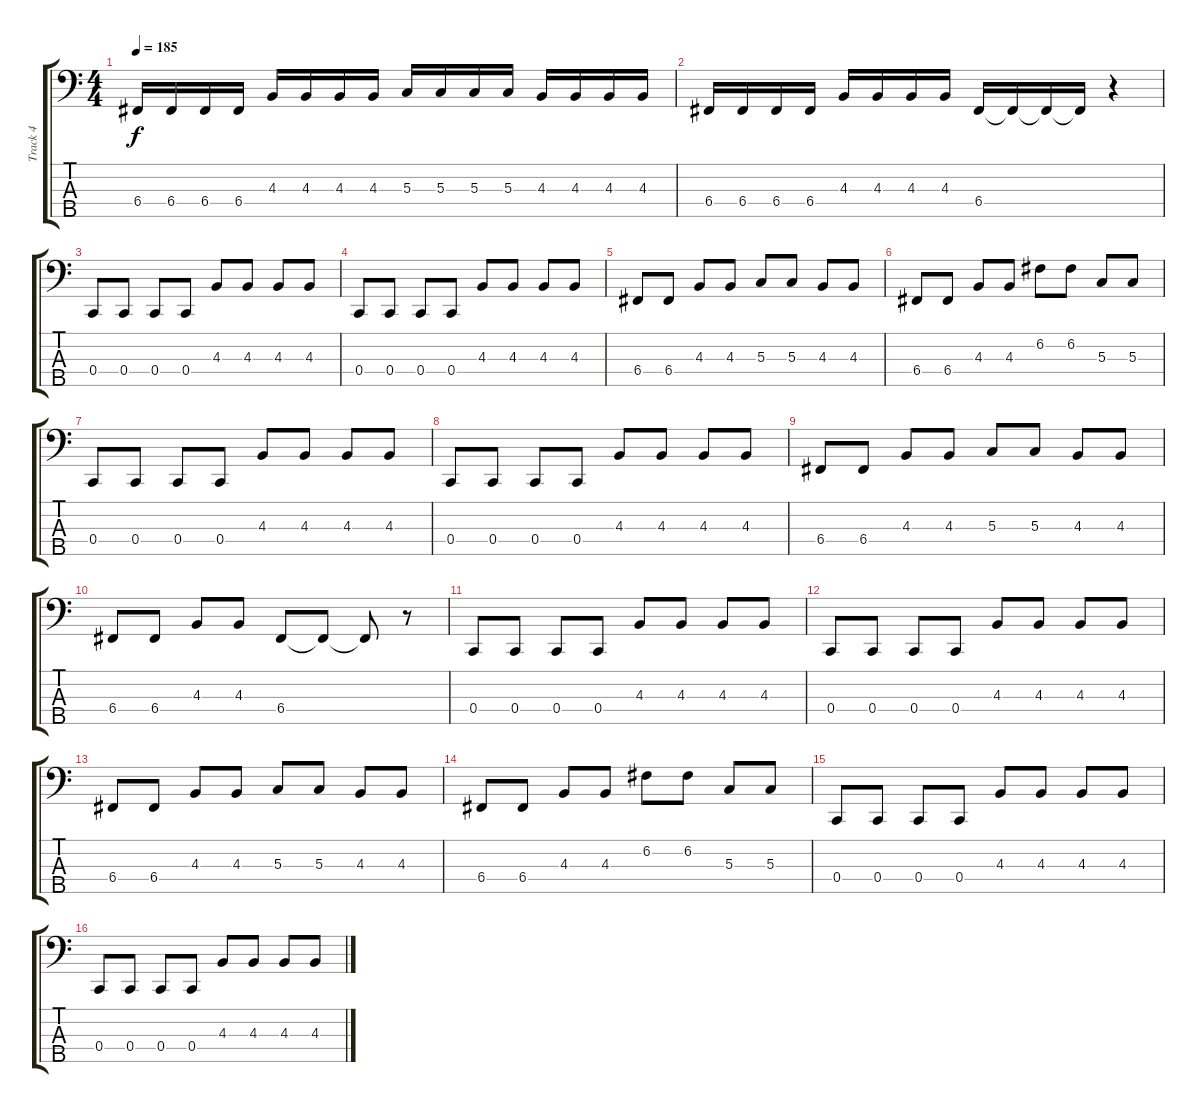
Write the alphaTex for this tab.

\track ("Track 4" "Track 4") {instrument electricbasspick}
\staff {score tabs}
\tuning (F2 C2 G1 C1 G0) {hide}
\ts (4 4)
\tempo 185
\clef f4
\ks c
6.4.16{dy f} 6.4.16 6.4.16 6.4.16 4.3.16 4.3.16 4.3.16 4.3.16 5.3.16 5.3.16 5.3.16 5.3.16 4.3.16 4.3.16 4.3.16 4.3.16 |
6.4.16 6.4.16 6.4.16 6.4.16 4.3.16 4.3.16 4.3.16 4.3.16 6.4.16 6.4{t}.16 6.4{t}.16 6.4{t}.16 r.4 |
0.4.8 0.4.8 0.4.8 0.4.8 4.3.8 4.3.8 4.3.8 4.3.8 |
0.4.8 0.4.8 0.4.8 0.4.8 4.3.8 4.3.8 4.3.8 4.3.8 |
6.4.8 6.4.8 4.3.8 4.3.8 5.3.8 5.3.8 4.3.8 4.3.8 |
6.4.8 6.4.8 4.3.8 4.3.8 6.2.8 6.2.8 5.3.8 5.3.8 |
0.4.8 0.4.8 0.4.8 0.4.8 4.3.8 4.3.8 4.3.8 4.3.8 |
0.4.8 0.4.8 0.4.8 0.4.8 4.3.8 4.3.8 4.3.8 4.3.8 |
6.4.8 6.4.8 4.3.8 4.3.8 5.3.8 5.3.8 4.3.8 4.3.8 |
6.4.8 6.4.8 4.3.8 4.3.8 6.4.8 6.4{t}.8 6.4{t}.8 r.8 |
0.4.8 0.4.8 0.4.8 0.4.8 4.3.8 4.3.8 4.3.8 4.3.8 |
0.4.8 0.4.8 0.4.8 0.4.8 4.3.8 4.3.8 4.3.8 4.3.8 |
6.4.8 6.4.8 4.3.8 4.3.8 5.3.8 5.3.8 4.3.8 4.3.8 |
6.4.8 6.4.8 4.3.8 4.3.8 6.2.8 6.2.8 5.3.8 5.3.8 |
0.4.8 0.4.8 0.4.8 0.4.8 4.3.8 4.3.8 4.3.8 4.3.8 |
0.4.8 0.4.8 0.4.8 0.4.8 4.3.8 4.3.8 4.3.8 4.3.8
